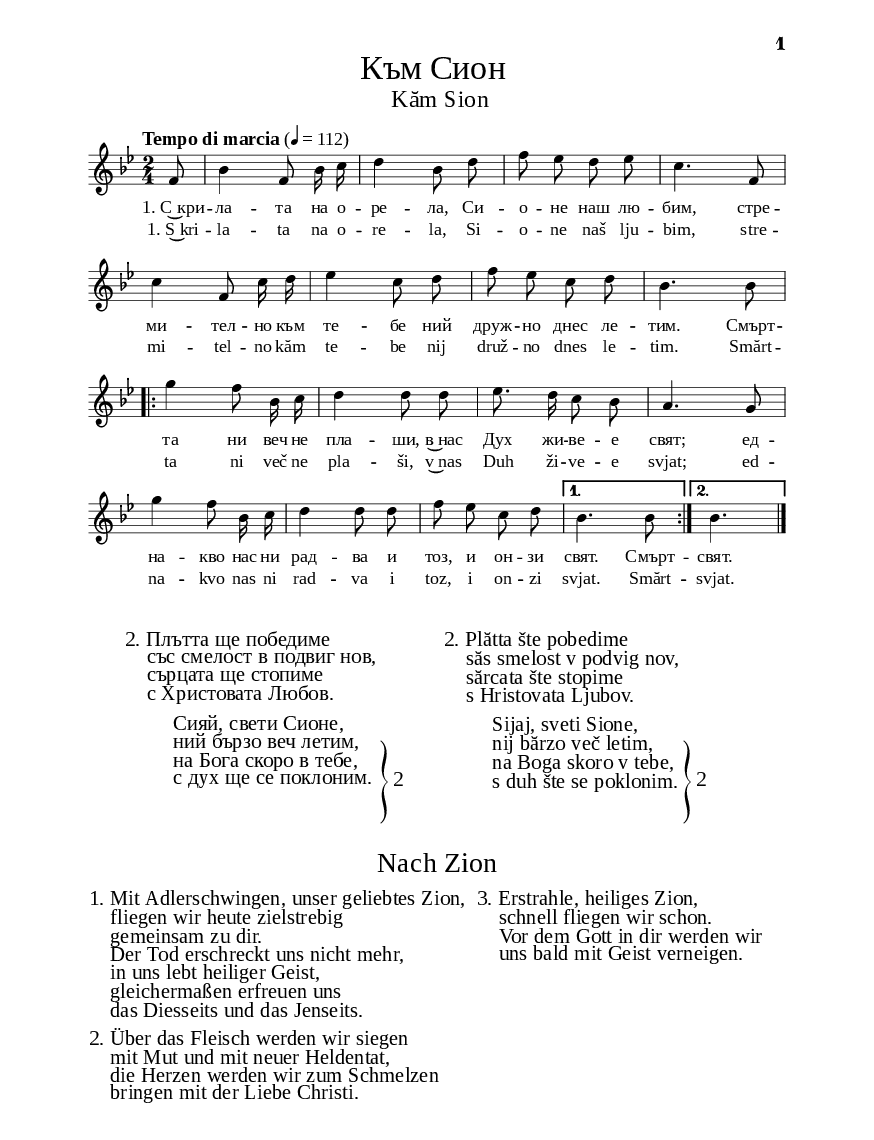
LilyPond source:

\version "2.24.3"

% include paper part and global functions
\include "include/globals.ily"
"rightBraces054" = \markup {
  \column {
    % repeat braces
    \translate #'(0 . -18.7 )
    \right-brace #40
  }
  \column {
    % repeat numbers
    \translate #'(0 . -19.3 )
    2
  }
}


\bookpart {


  \label #'ref054
  \tocItem \markup "Към Сион – Kăm Sion"

  \include "include/bookpart-paper.ily"


  \score {
    \include "include/score-layout.ily"

    \new Voice \absolute  {
      \clef treble
      \key bes \major
      \time 2/4

      \tempoFunc "Tempo di marcia" 4 "112"
      \autoBeamOff

      \partial 8
      f'8 |  bes'4 f'8 bes'16 c'' | d''4 bes'8 d'' | f''8 es'' d'' es''  |

      c''4. f'8 |\break c''4 f'8 c''16 d'' | es''4 c''8 d'' | f''8 es'' c'' d''  |

      bes'4. bes'8 \repeat volta 2 {
        | \break g''4 f''8 bes'16 c'' d''4 d''8 d'' |

        es''8. d''16 c''8 bes' | a'4. g'8 | \break g''4 f''8 bes'16 c''  |

        d''4 d''8 d'' | f''8 es'' c'' d'' |
      } \alternative {
        { bes'4. bes'8 | }
        {bes'4.   \break }
      } \bar "|."
    }

    \addlyrics {
      "1. С~кри" -- ла -- та на о -- ре -- ла, Си -- о -- не наш лю --
      бим, стре -- ми -- тел -- но към те -- бе ний друж -- но днес ле --
      тим. Смърт -- та ни веч не пла -- ши, в~нас
      Дух жи -- ве -- е свят; ед -- на -- кво нас ни
      рад -- ва и тоз, и он -- зи свят. Смърт -- свят.
    }

    \addlyrics {
      "1. S~kri" -- la -- ta na o -- re -- la, Si -- o -- ne naš lju --
      bim, stre -- mi -- tel -- no kăm te -- be nij druž -- no dnes le --
      tim. Smărt -- ta ni več ne pla -- ši, v~nas
      Duh ži -- ve -- e svjat; ed -- na -- kvo nas ni
      rad -- va i toz, i on -- zi svjat. Smărt -- svjat.
    }

    \header {
      title = \titleFunc "Към Сион "" Kăm Sion"
    }

    \midi{}

  } % score

  \markup \empty-two
  \markup \abs-fontsize #10 {
    \hspace #5
    \override #`(baseline-skip . ,bgCoupletBaselineSkip)
    \column {
      \line {   2. Плътта ще победиме}

      \line {   "   "със смелост в подвиг нов,}

      \line {   "   "сърцата ще стопиме}

      \line {   "   "с Христовата Любов.}

      \vspace #0.5

      \line {   "        "Сияй, свети Сионе,}

      \line {   "        "ний бързо веч летим,}

      \line {   "        "на Бога скоро в тебе,}

      \line {   "        "с дух ще се поклоним. }
    } \"rightBraces054"

    \hspace #5
    \override #`(baseline-skip . ,bgCoupletBaselineSkip)
    \column {
      \line {   2. Plătta šte pobedime}

      \line {   "   "săs smelost v podvig nov,}

      \line {   "   "sărcata šte stopime}

      \line {   "   "s Hristovata Ljubov.}

      \vspace #0.5

      \line {   "        "Sijaj, sveti Sione,}

      \line {   "        "nij bărzo več letim,}

      \line {   "        "na Boga skoro v tebe,}

      \line {   "        "s duh šte se poklonim. }
    } \"rightBraces054"
  } % markup

  \markup \empty-two
  \version "2.24.3"

\markup \fill-line { \fontsize #deTitleFontSize "Nach Zion" }
\markup \null
\markup \null
\markup \abs-fontsize #10 {

  \override #`(baseline-skip . ,deCoupletBaselineSkip)

  \column {

    \line { 1. Mit Adlerschwingen, unser geliebtes Zion, }

    \line { "   " fliegen wir heute zielstrebig }
    
    \line { "   " gemeinsam zu dir.}

    \line { "   "Der Tod erschreckt uns nicht mehr, }

    \line { "   "in uns lebt heiliger Geist, }

    \line { "   "gleichermaßen erfreuen uns }

    \line { "   " das Diesseits und das Jenseits.}

      \vspace #0.5
    \line { 2. Über das Fleisch werden wir siegen}

    \line { "   "mit Mut und mit neuer Heldentat, }

    \line { "   " die Herzen werden wir zum Schmelzen }

    \line { "   " bringen mit der Liebe Christi.}

  



  }

     \hspace #1
  \override #`(baseline-skip . ,deCoupletBaselineSkip)

  \column {

    \line { 3. Erstrahle, heiliges Zion,}

    \line { "   "schnell fliegen wir schon.}

    \line { "   "Vor dem Gott in dir werden wir }

    \line { "   " uns bald mit Geist verneigen.}


   }

}


} % bookpart
